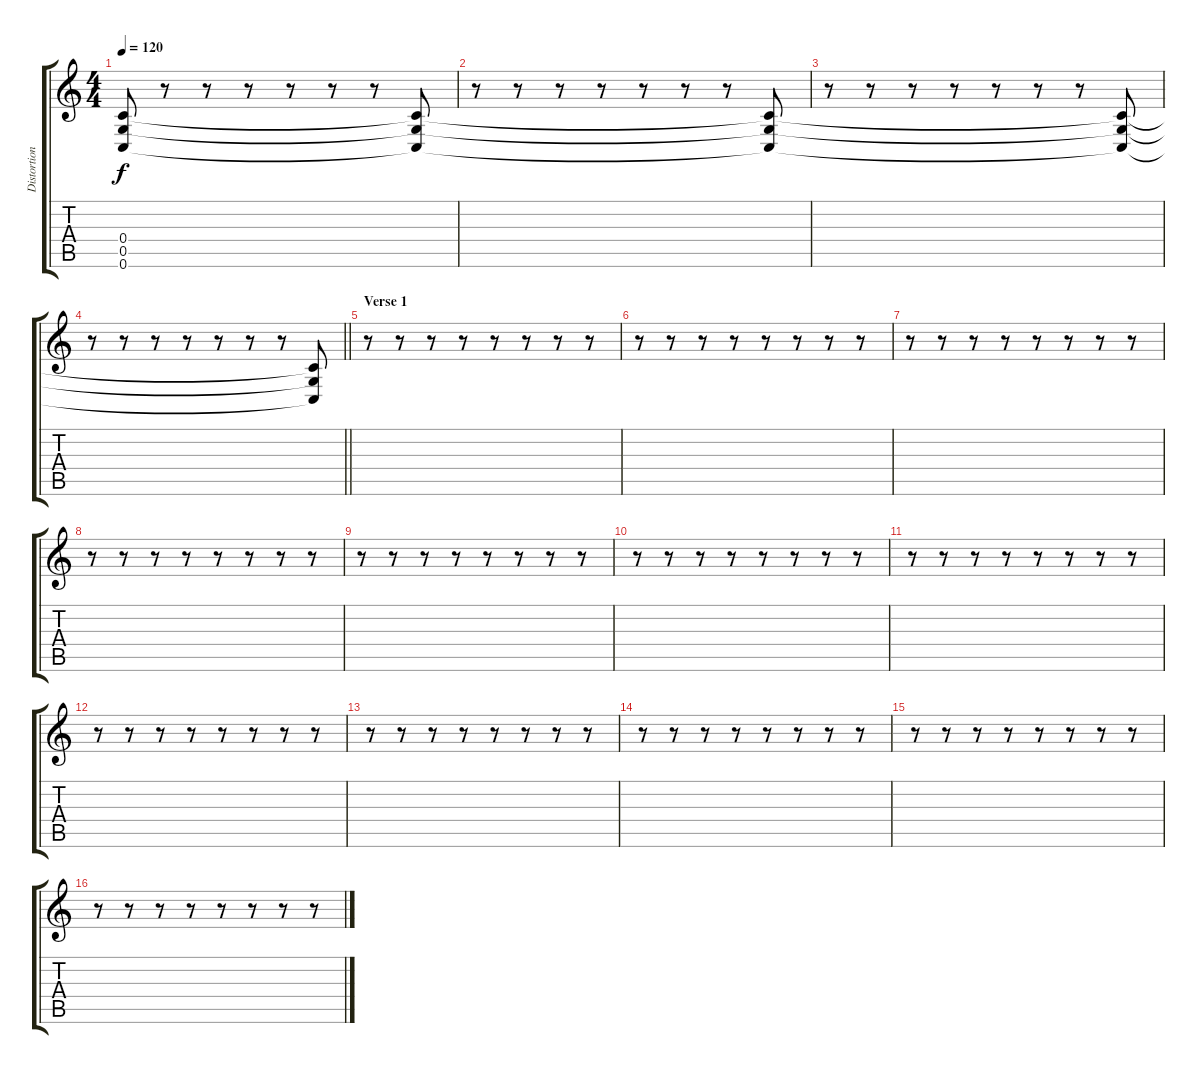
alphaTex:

\track ("Distortion" "Distortion") {instrument distortionguitar}
\staff {score tabs}
\tuning (D4 A3 F3 C3 G2 C2) {hide}
\ts (4 4)
\tempo 120
\clef g2
\ks c
(0.4 0.5 0.6).8{dy f} r.8 r.8 r.8 r.8 r.8 r.8 (0.4{t} 0.5{t} 0.6{t}).8 |
r.8 r.8 r.8 r.8 r.8 r.8 r.8 (0.4{t} 0.5{t} 0.6{t}).8 |
r.8 r.8 r.8 r.8 r.8 r.8 r.8 (0.4{t} 0.5{t} 0.6{t}).8 |
\barLineRight lightlight
r.8 r.8 r.8 r.8 r.8 r.8 r.8 (0.4{t} 0.5{t} 0.6{t}).8 |
\section ("" "Verse 1")
r.8 r.8 r.8 r.8 r.8 r.8 r.8 r.8 |
r.8 r.8 r.8 r.8 r.8 r.8 r.8 r.8 |
r.8 r.8 r.8 r.8 r.8 r.8 r.8 r.8 |
r.8 r.8 r.8 r.8 r.8 r.8 r.8 r.8 |
r.8 r.8 r.8 r.8 r.8 r.8 r.8 r.8 |
r.8 r.8 r.8 r.8 r.8 r.8 r.8 r.8 |
r.8 r.8 r.8 r.8 r.8 r.8 r.8 r.8 |
r.8 r.8 r.8 r.8 r.8 r.8 r.8 r.8 |
r.8 r.8 r.8 r.8 r.8 r.8 r.8 r.8 |
r.8 r.8 r.8 r.8 r.8 r.8 r.8 r.8 |
r.8 r.8 r.8 r.8 r.8 r.8 r.8 r.8 |
r.8 r.8 r.8 r.8 r.8 r.8 r.8 r.8
